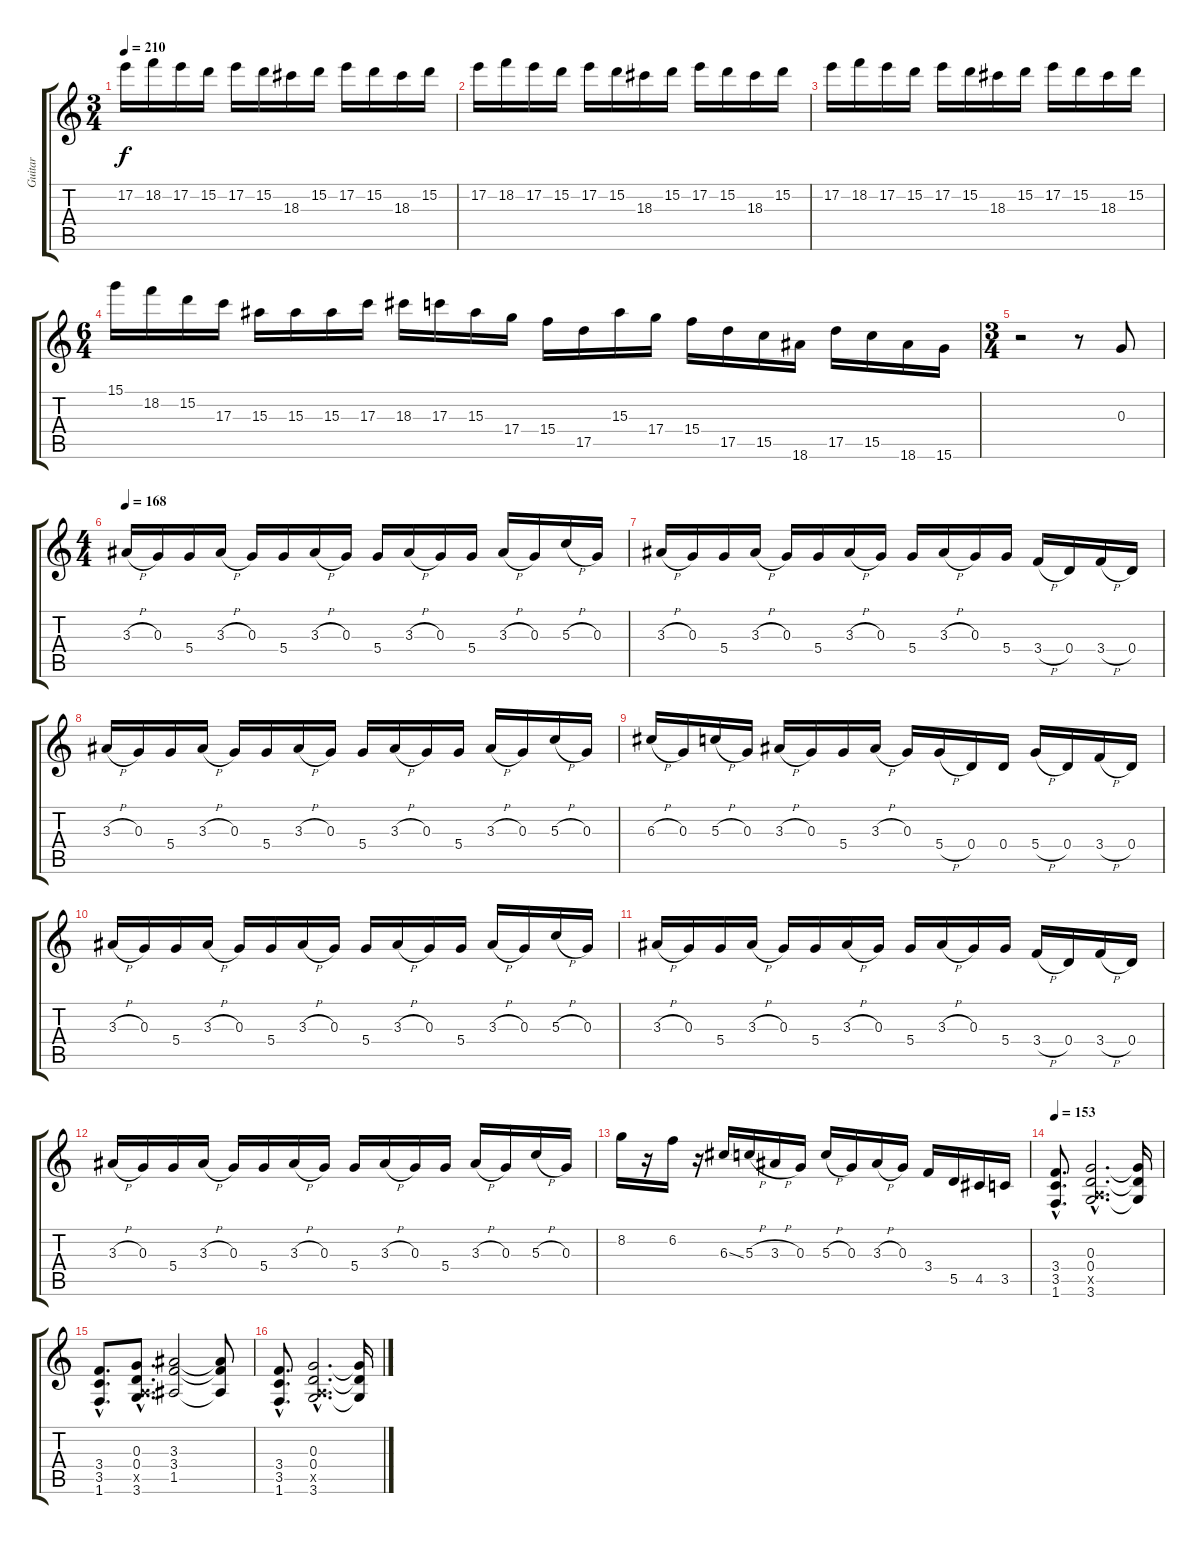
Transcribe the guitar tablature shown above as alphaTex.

\track ("Guitar" "Guitar") {instrument distortionguitar}
\staff {score tabs}
\tuning (E4 B3 G3 D3 A2 E2) {hide}
\ts (3 4)
\tempo 210
\clef g2
\ks c
17.2.16{dy f instrument distortionguitar} 18.2.16{balance 0} 17.2.16 15.2.16 17.2.16 15.2.16 18.3.16 15.2.16 17.2.16 15.2.16 18.3.16 15.2.16 |
17.2.16 18.2.16{balance 0} 17.2.16 15.2.16 17.2.16 15.2.16 18.3.16 15.2.16 17.2.16 15.2.16 18.3.16 15.2.16 |
17.2.16 18.2.16{balance 0} 17.2.16 15.2.16 17.2.16 15.2.16 18.3.16 15.2.16 17.2.16 15.2.16 18.3.16 15.2.16 |
\ts (6 4)
15.1.16 18.2.16 15.2.16 17.3.16 15.3.16 15.3.16 15.3.16 17.3.16 18.3.16 17.3.16 15.3.16 17.4.16 15.4.16 17.5.16 15.3.16 17.4.16 15.4.16 17.5.16 15.5.16 18.6.16 17.5.16 15.5.16 18.6.16 15.6.16 |
\ts (3 4)
r.2 r.8 0.3.8 |
\ts (4 4)
\tempo 168
3.3{h}.16 0.3.16 5.4.16 3.3{h}.16 0.3.16 5.4.16 3.3{h}.16 0.3.16 5.4.16 3.3{h}.16 0.3.16 5.4.16 3.3{h}.16 0.3.16 5.3{h}.16 0.3.16 |
3.3{h}.16 0.3.16 5.4.16 3.3{h}.16 0.3.16 5.4.16 3.3{h}.16 0.3.16 5.4.16 3.3{h}.16 0.3.16 5.4.16 3.4{h}.16 0.4.16 3.4{h}.16 0.4.16 |
3.3{h}.16 0.3.16 5.4.16 3.3{h}.16 0.3.16 5.4.16 3.3{h}.16 0.3.16 5.4.16 3.3{h}.16 0.3.16 5.4.16 3.3{h}.16 0.3.16 5.3{h}.16 0.3.16 |
6.3{h}.16 0.3.16 5.3{h}.16 0.3.16 3.3{h}.16 0.3.16 5.4.16 3.3{h}.16 0.3.16 5.4{h}.16 0.4.16 0.4.16 5.4{h}.16 0.4.16 3.4{h}.16 0.4.16 |
3.3{h}.16 0.3.16 5.4.16 3.3{h}.16 0.3.16 5.4.16 3.3{h}.16 0.3.16 5.4.16 3.3{h}.16 0.3.16 5.4.16 3.3{h}.16 0.3.16 5.3{h}.16 0.3.16 |
3.3{h}.16 0.3.16 5.4.16 3.3{h}.16 0.3.16 5.4.16 3.3{h}.16 0.3.16 5.4.16 3.3{h}.16 0.3.16 5.4.16 3.4{h}.16 0.4.16 3.4{h}.16 0.4.16 |
3.3{h}.16 0.3.16 5.4.16 3.3{h}.16 0.3.16 5.4.16 3.3{h}.16 0.3.16 5.4.16 3.3{h}.16 0.3.16 5.4.16 3.3{h}.16 0.3.16 5.3{h}.16 0.3.16 |
8.2.16 r.16 6.2.16 r.16 6.3{ss}.16 5.3{h}.16 3.3{h}.16 0.3.16 5.3{h}.16 0.3.16 3.3{h}.16 0.3.16 3.4.16 5.5.16 4.5.16 3.5.16 |
\tempo 153
(3.4{hac} 3.5{hac} 1.6{hac}).8{d} (0.3{hac} 0.4{hac} 0.5{hac x} 3.6{hac}).2{d} (0.3{t} 0.4{t} 3.6{t}).16 |
(3.4{hac} 3.5{hac} 1.6{hac}).8{d} (0.3{hac} 0.4{hac} 0.5{hac x} 3.6{hac}).8{d} (3.3 3.4 1.5).2 (3.3{t} 3.4{t} 1.5{t}).8 |
(3.4{hac} 3.5{hac} 1.6{hac}).8{d} (0.3{hac} 0.4{hac} 0.5{hac x} 3.6{hac}).2{d} (0.3{t} 0.4{t} 3.6{t}).16
